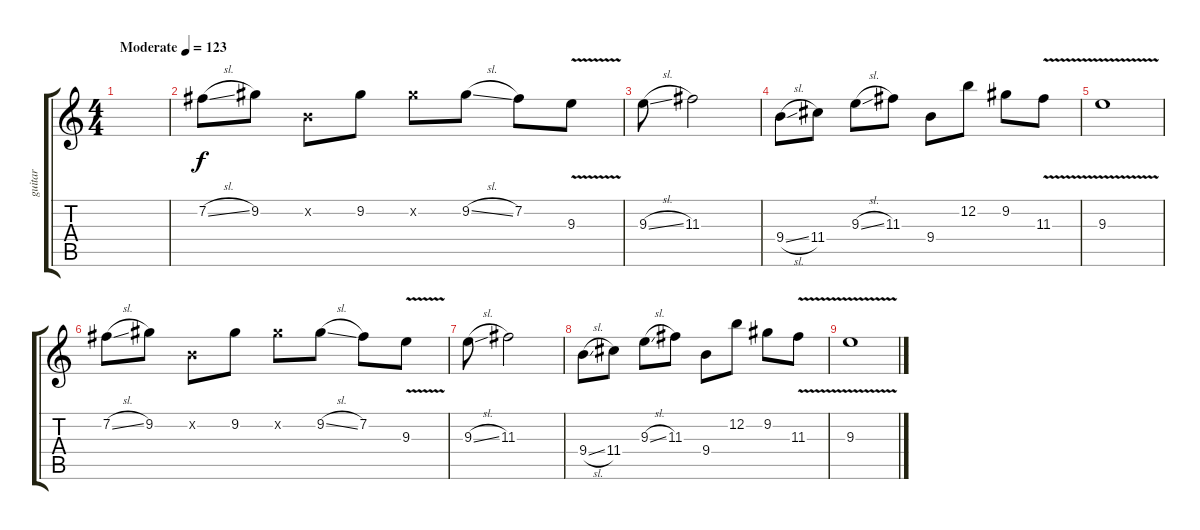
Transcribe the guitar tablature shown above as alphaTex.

\track ("guitar" "guitar") {instrument electricguitarjazz}
\staff {score tabs}
\tuning (E4 B3 G3 D3 A2 E2) {hide}
\ts (4 4)
\tempo (123 "Moderate")
\clef g2
\ks c
|
7.2{sl}.8 9.2.8 0.2{x}.8 9.2.8 9.2{x}.8 9.2{sl}.8 7.2.8 9.3{v}.8 |
9.3{sl}.8 11.3.2 |
9.4{sl}.8 11.4.8 9.3{sl}.8 11.3.8 9.4.8 12.2.8 9.2.8 11.3{v}.8 |
9.3{v}.1 |
7.2{sl}.8 9.2.8 0.2{x}.8 9.2.8 9.2{x}.8 9.2{sl}.8 7.2.8 9.3{v}.8 |
9.3{sl}.8 11.3.2 |
9.4{sl}.8 11.4.8 9.3{sl}.8 11.3.8 9.4.8 12.2.8 9.2.8 11.3{v}.8 |
9.3{v}.1
